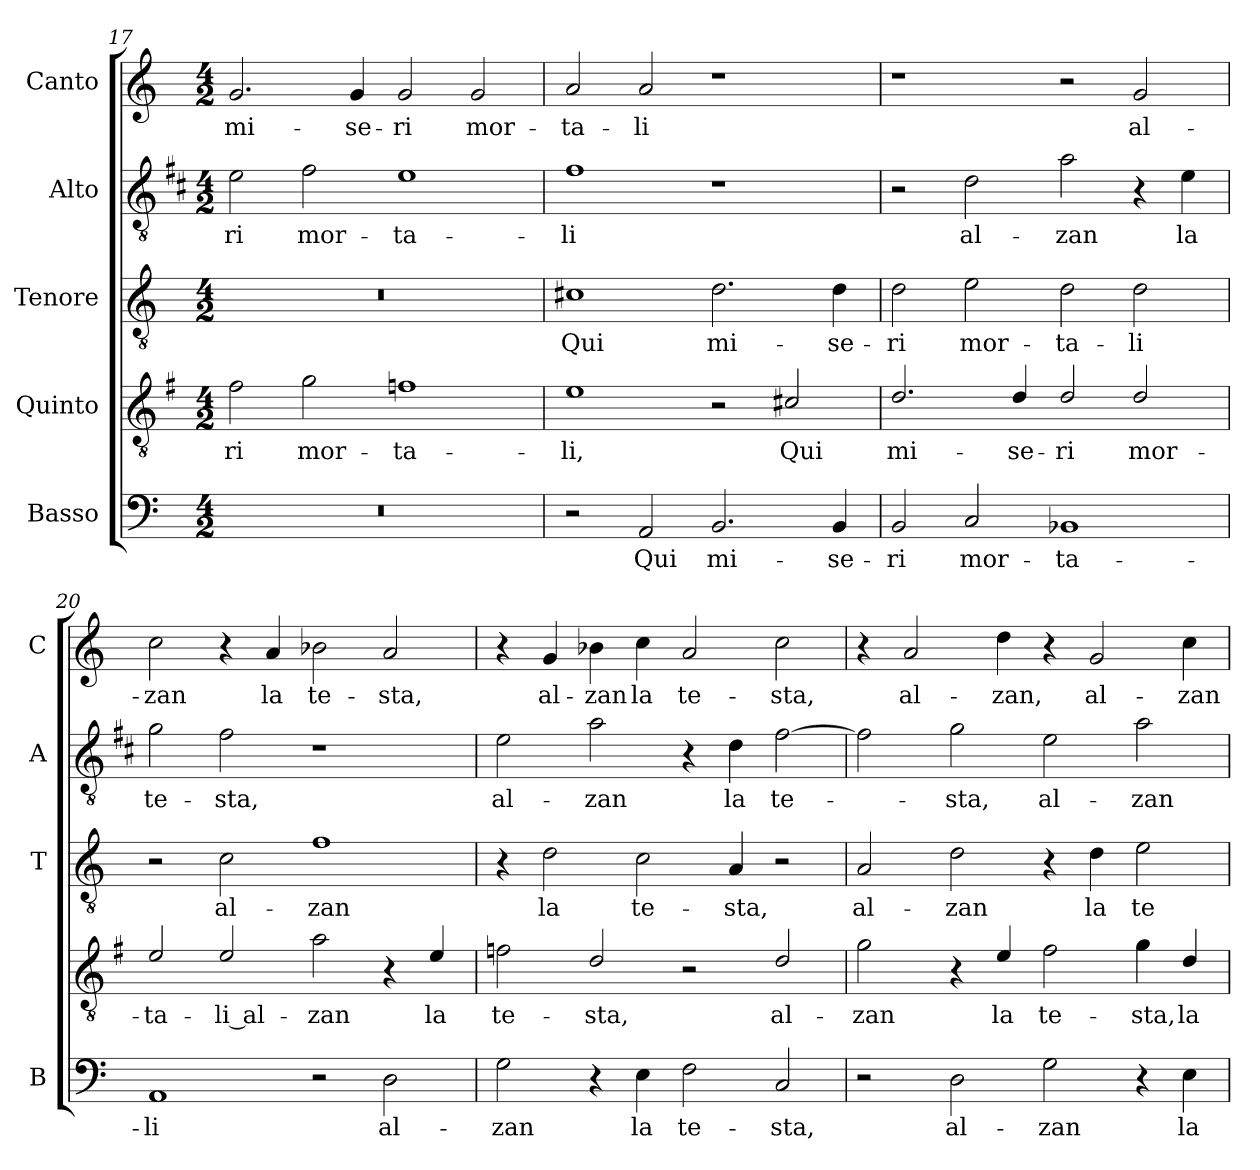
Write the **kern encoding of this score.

**kern	**text	**kern	**text	**kern	**text	**kern	**text	**kern	**text
*part5	*part5	*part4	*part4	*part3	*part3	*part2	*part2	*part1	*part1
*staff5	*staff5	*staff4	*staff4	*staff3	*staff3	*staff2	*staff2	*staff1	*staff1
*I"Basso	*	*I"Quinto	*	*I"Tenore	*	*I"Alto	*	*I"Canto	*
*I'B	*	*	*	*I'T	*	*I'A	*	*I'C	*
*clefF4	*	*clefGv2	*	*clefGv2	*	*clefGv2	*	*clefG2	*
*	*	*ITrd4c7	*	*	*	*ITrd1c2	*	*	*
*k[]	*	*k[]	*	*k[]	*	*k[]	*	*k[]	*
*C:	*	*C:	*	*C:	*	*C:	*	*C:	*
*M4/2	*	*M4/2	*	*M4/2	*	*M4/2	*	*M4/2	*
=17	=17	=17	=17	=17	=17	=17	=17	=17	=17
!	!	!	!LO:LY:b	!	!	!	!LO:LY:b	!	!LO:LY:b
0r	.	2B\	-ri	0r	.	2d\	-ri	2.g/	mi-
!	!	!	!LO:LY:b	!	!	!	!LO:LY:b	!	!
.	.	2c\	mor-	.	.	2e\	mor-	.	.
!	!	!	!	!	!	!	!	!	!LO:LY:b
.	.	.	.	.	.	.	.	4g/	-se-
!	!	!	!LO:LY:b	!	!	!	!LO:LY:b	!	!LO:LY:b
.	.	1B-X	-ta-	.	.	1d	-ta-	2g/	-ri
!	!	!	!	!	!	!	!	!	!LO:LY:b
.	.	.	.	.	.	.	.	2g/	mor-
=18	=18	=18	=18	=18	=18	=18	=18	=18	=18
!	!	!	!LO:LY:b	!	!LO:LY:b	!	!LO:LY:b	!	!LO:LY:b
2r	.	1A	-li,	1c#X	Qui	1e	-li	2a/	-ta-
!	!LO:LY:b	!	!	!	!	!	!	!	!LO:LY:b
2AA/	Qui	.	.	.	.	.	.	2a/	-li
!	!LO:LY:b	!	!	!	!LO:LY:b	!	!	!	!
2.BB/	mi-	2r	.	2.d\	mi-	1r	.	1r	.
!	!	!	!LO:LY:b	!	!	!	!	!	!
.	.	2F#X/	Qui	.	.	.	.	.	.
!	!LO:LY:b	!	!	!	!LO:LY:b	!	!	!	!
4BB/	-se-	.	.	4d\	-se-	.	.	.	.
!!LO:PB:g=z
=19	=19	=19	=19	=19	=19	=19	=19	=19	=19
!	!LO:LY:b	!	!LO:LY:b	!	!LO:LY:b	!	!	!	!
2BB/	-ri	2.G/	mi-	2d\	-ri	2r	.	1r	.
!	!LO:LY:b	!	!	!	!LO:LY:b	!	!LO:LY:b	!	!
2C/	mor-	.	.	2e\	mor-	2c\	al-	.	.
!	!	!	!LO:LY:b	!	!	!	!	!	!
.	.	4G/	-se-	.	.	.	.	.	.
!	!LO:LY:b	!	!LO:LY:b	!	!LO:LY:b	!	!LO:LY:b	!	!
1BB-X	-ta-	2G/	-ri	2d\	-ta-	2g\	-zan	2r	.
!	!	!	!LO:LY:b	!	!LO:LY:b	!	!	!	!LO:LY:b
.	.	2G/	mor-	2d\	-li	4r	.	2g/	al-
!	!	!	!	!	!	!	!LO:LY:b	!	!
.	.	.	.	.	.	4d\	la	.	.
=20	=20	=20	=20	=20	=20	=20	=20	=20	=20
!	!LO:LY:b	!	!LO:LY:b	!	!	!	!LO:LY:b	!	!LO:LY:b
1AA	-li	2A/	-ta-	2r	.	2f\	te-	2cc\	-zan
!	!	!	!LO:LY:b	!	!LO:LY:b	!	!LO:LY:b	!	!
.	.	2A/	-li al-	2c\	al-	2e\	-sta,	4r	.
!	!	!	!	!	!	!	!	!	!LO:LY:b
.	.	.	.	.	.	.	.	4a/	la
!	!	!	!LO:LY:b	!	!LO:LY:b	!	!	!	!LO:LY:b
2r	.	2d\	-zan	1f	-zan	1r	.	2b-X\	te-
!	!LO:LY:b	!	!	!	!	!	!	!	!LO:LY:b
2D\	al-	4r	.	.	.	.	.	2a/	-sta,
!	!	!	!LO:LY:b	!	!	!	!	!	!
.	.	4A/	la	.	.	.	.	.	.
=21	=21	=21	=21	=21	=21	=21	=21	=21	=21
!	!LO:LY:b	!	!LO:LY:b	!	!	!	!LO:LY:b	!	!
2G\	-zan	2B-X\	te-	4r	.	2d\	al-	4r	.
!	!	!	!	!	!LO:LY:b	!	!	!	!LO:LY:b
.	.	.	.	2d\	la	.	.	4g/	al-
!	!	!	!LO:LY:b	!	!	!	!LO:LY:b	!	!LO:LY:b
4r	.	2G/	-sta,	.	.	2g\	-zan	4b-X\	-zan
!	!LO:LY:b	!	!	!	!LO:LY:b	!	!	!	!LO:LY:b
4E\	la	.	.	2c\	te-	.	.	4cc\	la
!	!LO:LY:b	!	!	!	!	!	!	!	!LO:LY:b
2F\	te-	2r	.	.	.	4r	.	2a/	te-
!	!	!	!	!	!LO:LY:b	!	!LO:LY:b	!	!
.	.	.	.	4A/	-sta,	4c\	la	.	.
!	!LO:LY:b	!	!LO:LY:b	!	!	!	!LO:LY:b	!	!LO:LY:b
2C/	-sta,	2G/	al-	2r	.	[2e\	te-	2cc\	-sta,
=22	=22	=22	=22	=22	=22	=22	=22	=22	=22
!	!	!	!LO:LY:b	!	!LO:LY:b	!	!	!	!
2r	.	2c\	-zan	2A/	al-	2e\]	.	4r	.
!	!	!	!	!	!	!	!	!	!LO:LY:b
.	.	.	.	.	.	.	.	2a/	al-
!	!LO:LY:b	!	!	!	!LO:LY:b	!	!LO:LY:b	!	!
2D\	al-	4r	.	2d\	-zan	2f\	-sta,	.	.
!	!	!	!LO:LY:b	!	!	!	!	!	!LO:LY:b
.	.	4A/	la	.	.	.	.	4dd\	-zan,
!	!LO:LY:b	!	!LO:LY:b	!	!	!	!LO:LY:b	!	!
2G\	-zan	2B\	te-	4r	.	2d\	al-	4r	.
!	!	!	!	!	!LO:LY:b	!	!	!	!LO:LY:b
.	.	.	.	4d\	la	.	.	2g/	al-
!	!	!	!LO:LY:b	!	!LO:LY:b	!	!LO:LY:b	!	!
4r	.	4c\	-sta,	2e\	te-	2g\	-zan	.	.
!	!LO:LY:b	!	!LO:LY:b	!	!	!	!	!	!LO:LY:b
4E\	la	4G/	la	.	.	.	.	4cc\	-zan
=	=	=	=	=	=	=	=	=	=
*-	*-	*-	*-	*-	*-	*-	*-	*-	*-
